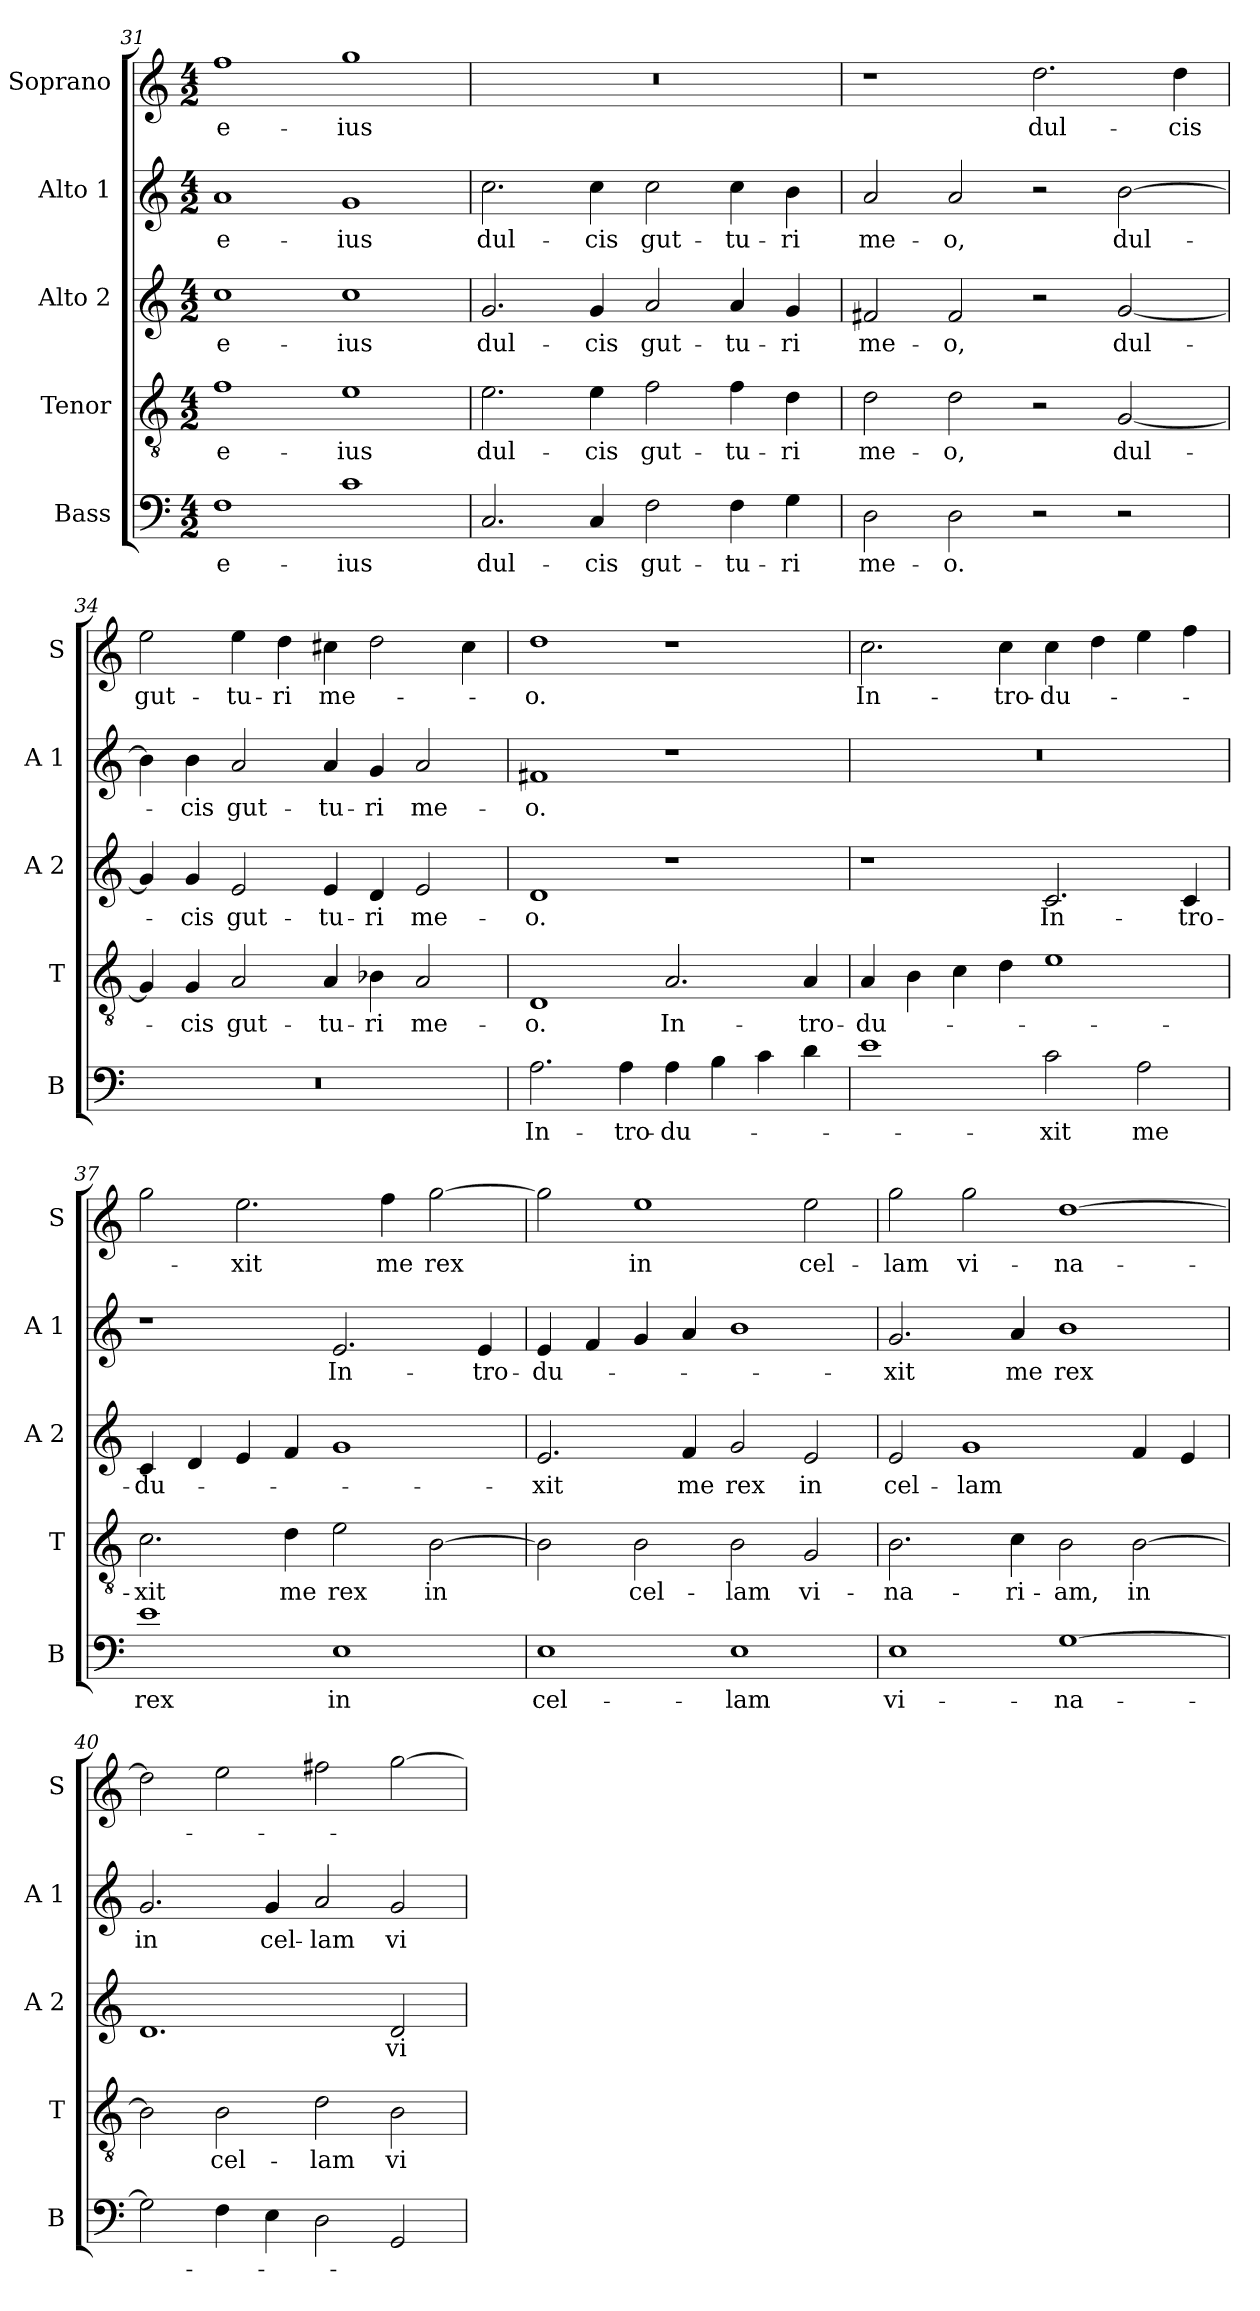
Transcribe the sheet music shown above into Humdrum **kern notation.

**kern	**text	**kern	**text	**kern	**text	**kern	**text	**kern	**text
*part5	*part5	*part4	*part4	*part3	*part3	*part2	*part2	*part1	*part1
*staff5	*staff5	*staff4	*staff4	*staff3	*staff3	*staff2	*staff2	*staff1	*staff1
*I"Bass	*	*I"Tenor	*	*I"Alto 2	*	*I"Alto 1	*	*I"Soprano	*
*I'B	*	*I'T	*	*I'A 2	*	*I'A 1	*	*I'S	*
!!LO:LB:g=z
*clefF4	*	*clefGv2	*	*clefG2	*	*clefG2	*	*clefG2	*
*k[]	*	*k[]	*	*k[]	*	*k[]	*	*k[]	*
*C:	*	*C:	*	*C:	*	*C:	*	*C:	*
*M4/2	*	*M4/2	*	*M4/2	*	*M4/2	*	*M4/2	*
=31	=31	=31	=31	=31	=31	=31	=31	=31	=31
!	!LO:LY:b	!	!LO:LY:b	!	!LO:LY:b	!	!LO:LY:b	!	!LO:LY:b
1F	e-	1f	e-	1cc	e-	1a	e-	1ff	e-
!	!LO:LY:b	!	!LO:LY:b	!	!LO:LY:b	!	!LO:LY:b	!	!LO:LY:b
1c	-ius	1e	-ius	1cc	-ius	1g	-ius	1gg	-ius
=32	=32	=32	=32	=32	=32	=32	=32	=32	=32
!	!LO:LY:b	!	!LO:LY:b	!	!LO:LY:b	!	!LO:LY:b	!	!
2.C/	dul-	2.e\	dul-	2.g/	dul-	2.cc\	dul-	0r	.
!	!LO:LY:b	!	!LO:LY:b	!	!LO:LY:b	!	!LO:LY:b	!	!
4C/	-cis	4e\	-cis	4g/	-cis	4cc\	-cis	.	.
!	!LO:LY:b	!	!LO:LY:b	!	!LO:LY:b	!	!LO:LY:b	!	!
2F\	gut-	2f\	gut-	2a/	gut-	2cc\	gut-	.	.
!	!LO:LY:b	!	!LO:LY:b	!	!LO:LY:b	!	!LO:LY:b	!	!
4F\	-tu-	4f\	-tu-	4a/	-tu-	4cc\	-tu-	.	.
!	!LO:LY:b	!	!LO:LY:b	!	!LO:LY:b	!	!LO:LY:b	!	!
4G\	-ri	4d\	-ri	4g/	-ri	4b\	-ri	.	.
=33	=33	=33	=33	=33	=33	=33	=33	=33	=33
!	!LO:LY:b	!	!LO:LY:b	!	!LO:LY:b	!	!LO:LY:b	!	!
2D\	me-	2d\	me-	2f#X/	me-	2a/	me-	1r	.
!	!LO:LY:b	!	!LO:LY:b	!	!LO:LY:b	!	!LO:LY:b	!	!
2D\	-o.	2d\	-o,	2f#/	-o,	2a/	-o,	.	.
!	!	!	!	!	!	!	!	!	!LO:LY:b
2r	.	2r	.	2r	.	2r	.	2.dd\	dul-
!	!	!	!LO:LY:b	!	!LO:LY:b	!	!LO:LY:b	!	!
2r	.	[2G/	dul-	[2g/	dul-	[2b\	dul-	.	.
!	!	!	!	!	!	!	!	!	!LO:LY:b
.	.	.	.	.	.	.	.	4dd\	-cis
=34	=34	=34	=34	=34	=34	=34	=34	=34	=34
!	!	!	!	!	!	!	!	!	!LO:LY:b
0r	.	4G/]	.	4g/]	.	4b\]	.	2ee\	gut-
!	!	!	!LO:LY:b	!	!LO:LY:b	!	!LO:LY:b	!	!
.	.	4G/	-cis	4g/	-cis	4b\	-cis	.	.
!	!	!	!LO:LY:b	!	!LO:LY:b	!	!LO:LY:b	!	!LO:LY:b
.	.	2A/	gut-	2e/	gut-	2a/	gut-	4ee\	-tu-
!	!	!	!	!	!	!	!	!	!LO:LY:b
.	.	.	.	.	.	.	.	4dd\	-ri
!	!	!	!LO:LY:b	!	!LO:LY:b	!	!LO:LY:b	!	!LO:LY:b
.	.	4A/	-tu-	4e/	-tu-	4a/	-tu-	4cc#X\	me-
!	!	!	!LO:LY:b	!	!LO:LY:b	!	!LO:LY:b	!	!
.	.	4B-X\	-ri	4d/	-ri	4g/	-ri	2dd\	.
!	!	!	!LO:LY:b	!	!LO:LY:b	!	!LO:LY:b	!	!
.	.	2A/	me-	2e/	me-	2a/	me-	.	.
.	.	.	.	.	.	.	.	4cc#\	.
=35	=35	=35	=35	=35	=35	=35	=35	=35	=35
!	!LO:LY:b	!	!LO:LY:b	!	!LO:LY:b	!	!LO:LY:b	!	!LO:LY:b
2.A\	In-	1D	-o.	1d	-o.	1f#X	-o.	1dd	-o.
!	!LO:LY:b	!	!	!	!	!	!	!	!
4A\	-tro-	.	.	.	.	.	.	.	.
!	!LO:LY:b	!	!LO:LY:b	!	!	!	!	!	!
4A\	-du-	2.A/	In-	1r	.	1r	.	1r	.
4B\	.	.	.	.	.	.	.	.	.
4c\	.	.	.	.	.	.	.	.	.
!	!	!	!LO:LY:b	!	!	!	!	!	!
4d\	.	4A/	-tro-	.	.	.	.	.	.
!!LO:LB:g=z
=36	=36	=36	=36	=36	=36	=36	=36	=36	=36
!	!	!	!LO:LY:b	!	!	!	!	!	!LO:LY:b
1e	.	4A/	-du-	1r	.	0r	.	2.cc\	In-
.	.	4B\	.	.	.	.	.	.	.
.	.	4c\	.	.	.	.	.	.	.
!	!	!	!	!	!	!	!	!	!LO:LY:b
.	.	4d\	.	.	.	.	.	4cc\	-tro-
!	!LO:LY:b	!	!	!	!LO:LY:b	!	!	!	!LO:LY:b
2c\	-xit	1e	.	2.c/	In-	.	.	4cc\	-du-
.	.	.	.	.	.	.	.	4dd\	.
!	!LO:LY:b	!	!	!	!	!	!	!	!
2A\	me	.	.	.	.	.	.	4ee\	.
!	!	!	!	!	!LO:LY:b	!	!	!	!
.	.	.	.	4c/	-tro-	.	.	4ff\	.
=37	=37	=37	=37	=37	=37	=37	=37	=37	=37
!	!LO:LY:b	!	!LO:LY:b	!	!LO:LY:b	!	!	!	!
1e	rex	2.c\	-xit	4c/	-du-	1r	.	2gg\	.
.	.	.	.	4d/	.	.	.	.	.
!	!	!	!	!	!	!	!	!	!LO:LY:b
.	.	.	.	4e/	.	.	.	2.ee\	-xit
!	!	!	!LO:LY:b	!	!	!	!	!	!
.	.	4d\	me	4f/	.	.	.	.	.
!	!LO:LY:b	!	!LO:LY:b	!	!	!	!LO:LY:b	!	!
1E	in	2e\	rex	1g	.	2.e/	In-	.	.
!	!	!	!	!	!	!	!	!	!LO:LY:b
.	.	.	.	.	.	.	.	4ff\	me
!	!	!	!LO:LY:b	!	!	!	!	!	!LO:LY:b
.	.	[2B\	in	.	.	.	.	[2gg\	rex
!	!	!	!	!	!	!	!LO:LY:b	!	!
.	.	.	.	.	.	4e/	-tro-	.	.
=38	=38	=38	=38	=38	=38	=38	=38	=38	=38
!	!LO:LY:b	!	!	!	!LO:LY:b	!	!LO:LY:b	!	!
1E	cel-	2B\]	.	2.e/	-xit	4e/	-du-	2gg\]	.
.	.	.	.	.	.	4f/	.	.	.
!	!	!	!LO:LY:b	!	!	!	!	!	!LO:LY:b
.	.	2B\	cel-	.	.	4g/	.	1ee	in
!	!	!	!	!	!LO:LY:b	!	!	!	!
.	.	.	.	4f/	me	4a/	.	.	.
!	!LO:LY:b	!	!LO:LY:b	!	!LO:LY:b	!	!	!	!
1E	-lam	2B\	-lam	2g/	rex	1b	.	.	.
!	!	!	!LO:LY:b	!	!LO:LY:b	!	!	!	!LO:LY:b
.	.	2G/	vi-	2e/	in	.	.	2ee\	cel-
=39	=39	=39	=39	=39	=39	=39	=39	=39	=39
!	!LO:LY:b	!	!LO:LY:b	!	!LO:LY:b	!	!LO:LY:b	!	!LO:LY:b
1E	vi-	2.B\	-na-	2e/	cel-	2.g/	-xit	2gg\	-lam
!	!	!	!	!	!LO:LY:b	!	!	!	!LO:LY:b
.	.	.	.	1g	-lam	.	.	2gg\	vi-
!	!	!	!LO:LY:b	!	!	!	!LO:LY:b	!	!
.	.	4c\	-ri-	.	.	4a/	me	.	.
!	!LO:LY:b	!	!LO:LY:b	!	!	!	!LO:LY:b	!	!LO:LY:b
[1G	-na-	2B\	-am,	.	.	1b	rex	[1dd	-na-
!	!	!	!LO:LY:b	!	!	!	!	!	!
.	.	[2B\	in	4f/	.	.	.	.	.
.	.	.	.	4e/	.	.	.	.	.
=40	=40	=40	=40	=40	=40	=40	=40	=40	=40
!	!	!	!	!	!	!	!LO:LY:b	!	!
2G\]	.	2B\]	.	1.d	.	2.g/	in	2dd\]	.
!	!	!	!LO:LY:b	!	!	!	!	!	!
4F\	.	2B\	cel-	.	.	.	.	2ee\	.
!	!	!	!	!	!	!	!LO:LY:b	!	!
4E\	.	.	.	.	.	4g/	cel-	.	.
!	!	!	!LO:LY:b	!	!	!	!LO:LY:b	!	!
2D\	.	2d\	-lam	.	.	2a/	-lam	2ff#X\	.
!	!	!	!LO:LY:b	!	!LO:LY:b	!	!LO:LY:b	!	!
2GG/	.	2B\	vi-	2d/	vi-	2g/	vi-	[2gg\	.
=	=	=	=	=	=	=	=	=	=
*-	*-	*-	*-	*-	*-	*-	*-	*-	*-
